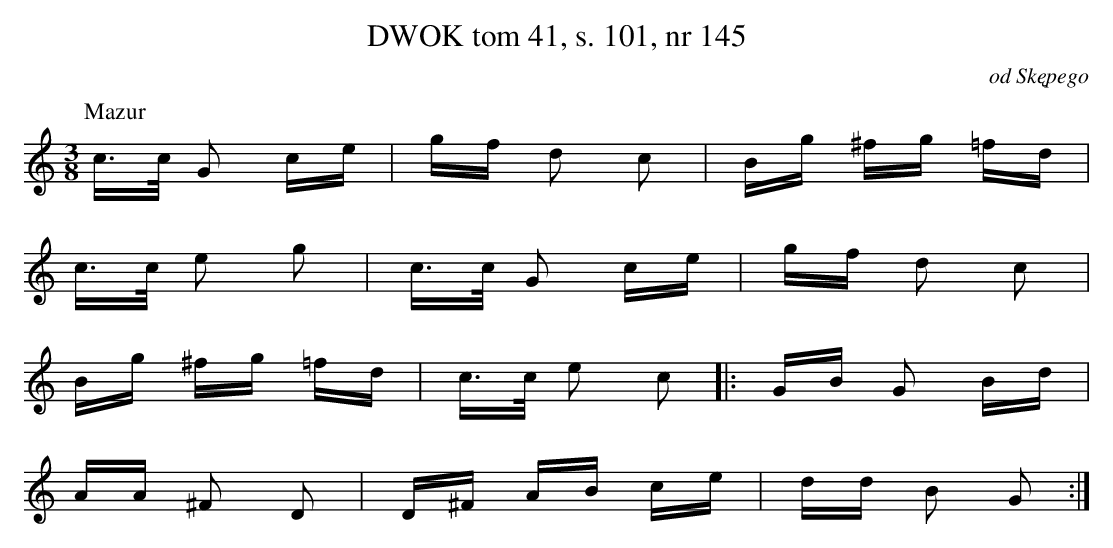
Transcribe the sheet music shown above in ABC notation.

X:1
T:DWOK tom 41, s. 101, nr 145
O:od Skępego
L:1/16
M:3/8
K:C
P:Mazur
c3/2c/2 G2 ce|gf d2 c2|Bg ^fg =fd|
c3/2c/2 e2 g2|c3/2c/2 G2 ce|gf d2 c2|
Bg ^fg =fd|c3/2c/2 e2 c2|:GB G2 Bd|
AA ^F2 D2|D^F AB ce|dd B2 G2:|
